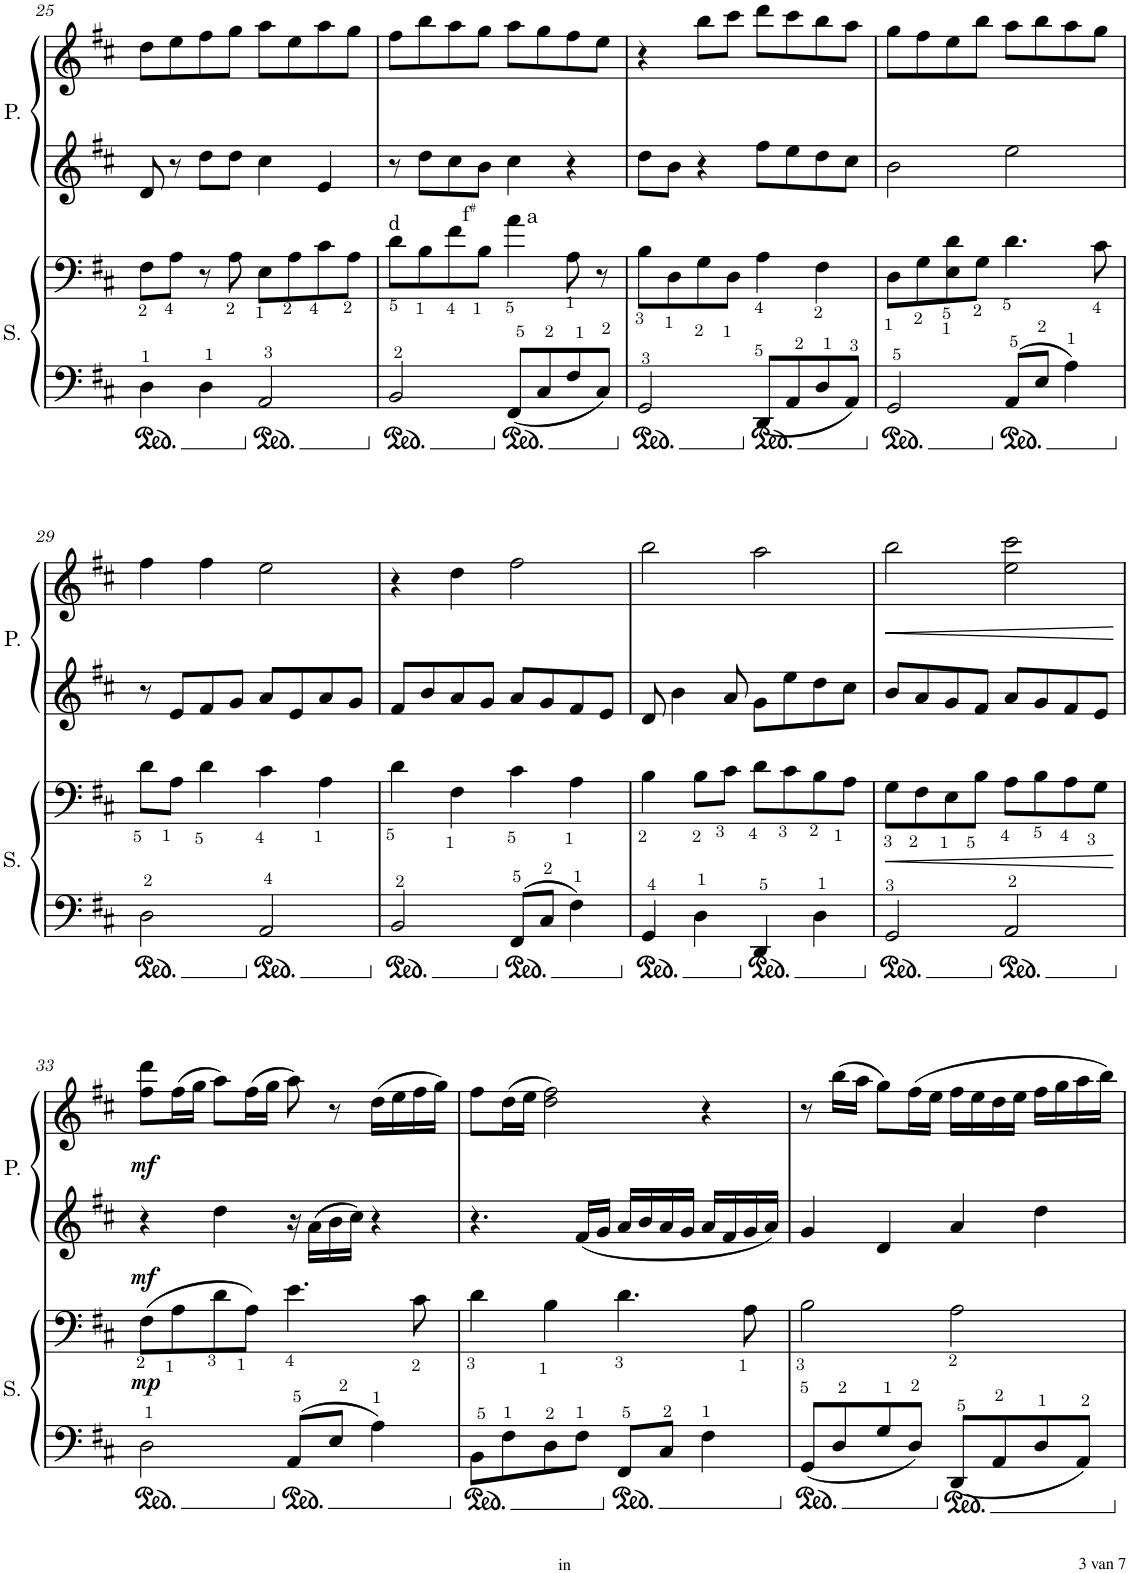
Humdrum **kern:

**kern	**kern	**dynam	**kern	**kern	**dynam
*part2	*part2	*part2	*part1	*part1	*part1
*staff4	*staff3	*staff3/4	*staff2	*staff1	*staff1/2
*I"Secondo	*	*	*I"Primo	*	*
*I'S.	*	*	*I'P.	*	*
!!LO:PB:g=z
*clefF4	*clefF4	*	*clefG2	*clefG2	*
*k[f#c#]	*k[f#c#]	*	*k[f#c#]	*k[f#c#]	*
*M4/4	*M4/4	*	*M4/4	*M4/4	*
=25	=25	=25	=25	=25	=25
4D\	8F#\L	.	8d/	8dd\L	.
.	8A\J	.	8r	8ee\	.
4D\	8r	.	8dd\L	8ff#\	.
.	8A\	.	8dd\J	8gg\J	.
2AA/	8E\L	.	4cc#\	8aa\L	.
.	8A\	.	.	8ee\	.
.	8c#\	.	4e/	8aa\	.
.	8A\J	.	.	8gg\J	.
=26	=26	=26	=26	=26	=26
!	!LO:TX:a:t=d	!	!	!	!
2BB/	8d\L	.	8r	8ff#\L	.
.	8B\	.	8dd\L	8bb\	.
!	!LO:TX:a:t=f	!	!	!	!
!	!LO:TX:a:t=#	!	!	!	!
.	8f#\	.	8cc#\	8aa\	.
.	8B\J	.	8b\J	8gg\J	.
!	!LO:TX:a:t=a	!	!	!	!
8FF#/L	4a\	.	4cc#\	8aa\L	.
8C#/	.	.	.	8gg\	.
8F#/	8A\	.	4r	8ff#\	.
8C#/J	8r	.	.	8ee\J	.
=27	=27	=27	=27	=27	=27
2GG/	8B\L	.	8dd\L	4r	.
.	8D\	.	8b\J	.	.
.	8G\	.	4r	8bb\L	.
.	8D\J	.	.	8ccc#\J	.
8DD/L	4A\	.	8ff#\L	8ddd\L	.
8AA/	.	.	8ee\	8ccc#\	.
8D/	4F#\	.	8dd\	8bb\	.
8AA/J	.	.	8cc#\J	8aa\J	.
=28	=28	=28	=28	=28	=28
2GG/	8D\L	.	2b\	8gg\L	.
.	8G\	.	.	8ff#\	.
.	8E\ 8d\	.	.	8ee\	.
.	8G\J	.	.	8bb\J	.
8AA>/L	4.d\	.	2ee\	8aa\L	.
8E/J	.	.	.	8bb\	.
4A\	.	.	.	8aa\	.
.	8c#\	.	.	8gg\J	.
!!LO:LB:g=z
=29	=29	=29	=29	=29	=29
2D\	8d\L	.	8r	4ff#\	.
.	8A\J	.	8e/L	.	.
.	4d\	.	8f#/	4ff#\	.
.	.	.	8g/J	.	.
2AA/	4c#\	.	8a/L	2ee\	.
.	.	.	8e/	.	.
.	4A\	.	8a/	.	.
.	.	.	8g/J	.	.
=30	=30	=30	=30	=30	=30
2BB/	4d\	.	8f#/L	4r	.
.	.	.	8b/	.	.
.	4F#\	.	8a/	4dd\	.
.	.	.	8g/J	.	.
8FF#/L	4c#\	.	8a/L	2ff#\	.
8C#/J	.	.	8g/	.	.
4F#\	4A\	.	8f#/	.	.
.	.	.	8e/J	.	.
=31	=31	=31	=31	=31	=31
4GG/	4B\	.	8d/	2bb\	.
.	.	.	4b\	.	.
4D\	8B\L	.	.	.	.
.	8c#\J	.	8a/	.	.
4DD/	8d\L	.	8g\L	2aa\	.
.	8c#\	.	8ee\	.	.
4D\	8B\	.	8dd\	.	.
.	8A\J	.	8cc#\J	.	.
=32	=32	=32	=32	=32	=32
!	!	!LO:HP:b	!	!	!LO:HP:b
2GG/	8G\L	<	8b/L	2bb\	<
.	8F#\	.	8a/	.	.
.	8E\	.	8g/	.	.
.	8B\J	.	8f#/J	.	.
2AA/	8A\L	.	8a/L	2ee\ 2ccc#\	.
.	8B\	.	8g/	.	.
.	8A\	.	8f#/	.	.
.	8G\J	.	8e/J	.	.
.	.	[	.	.	[
!!LO:LB:g=z
=33	=33	=33	=33	=33	=33
!	!	!LO:DY:b	!	!	!LO:DY:b=2
!	!	!	!	!	!LO:DY:n=1:b
2D\	(8F#\L	mp	4r	8ff#\ 8ddd\L	mf mf
.	8A\	.	.	(16ff#\L	.
.	.	.	.	16gg\JJ	.
.	8d\	.	4dd\	8aa\L)	.
.	8A\J)	.	.	(16ff#\L	.
.	.	.	.	16gg\JJ	.
8AA/L	4.e\	.	16r	8aa\)	.
.	.	.	16a\LL	.	.
8E/J	.	.	16b\	8r	.
.	.	.	16cc#\JJ	.	.
4A\	.	.	4r	(16dd\LL	.
.	.	.	.	16ee\	.
.	8c#\	.	.	16ff#\	.
.	.	.	.	16gg\JJ)	.
=34	=34	=34	=34	=34	=34
8BB\L	4d\	.	4.r	8ff#\L	.
8F#\	.	.	.	(16dd\L	.
.	.	.	.	16ee\JJ	.
8D\	4B\	.	.	2dd\ 2ff#\)	.
8F#\J	.	.	16f#/LL	.	.
.	.	.	16g/JJ	.	.
8FF#/L	4.d\	.	16a/LL	.	.
.	.	.	16b/	.	.
8C#/J	.	.	16a/	.	.
.	.	.	16g/JJ	.	.
4F#\	.	.	16a/LL	4r	.
.	.	.	16f#/	.	.
.	8A\	.	16g/	.	.
.	.	.	16a/JJ	.	.
=35	=35	=35	=35	=35	=35
8GG/L	2B\	.	4g/	8r	.
8D/	.	.	.	(16bb\LL	.
.	.	.	.	16aa\JJ	.
8G/	.	.	4d/	8gg\L)	.
8D/J	.	.	.	(16ff#\L	.
.	.	.	.	16ee\JJ	.
8DD/L	2A\	.	4a/	16ff#\LL	.
.	.	.	.	16ee\	.
8AA/	.	.	.	16dd\	.
.	.	.	.	16ee\JJ	.
8D/	.	.	4dd\	16ff#\LL	.
.	.	.	.	16gg\	.
8AA/J	.	.	.	16aa\	.
.	.	.	.	16bb\JJ)	.
=	=	=	=	=	=
*-	*-	*-	*-	*-	*-
